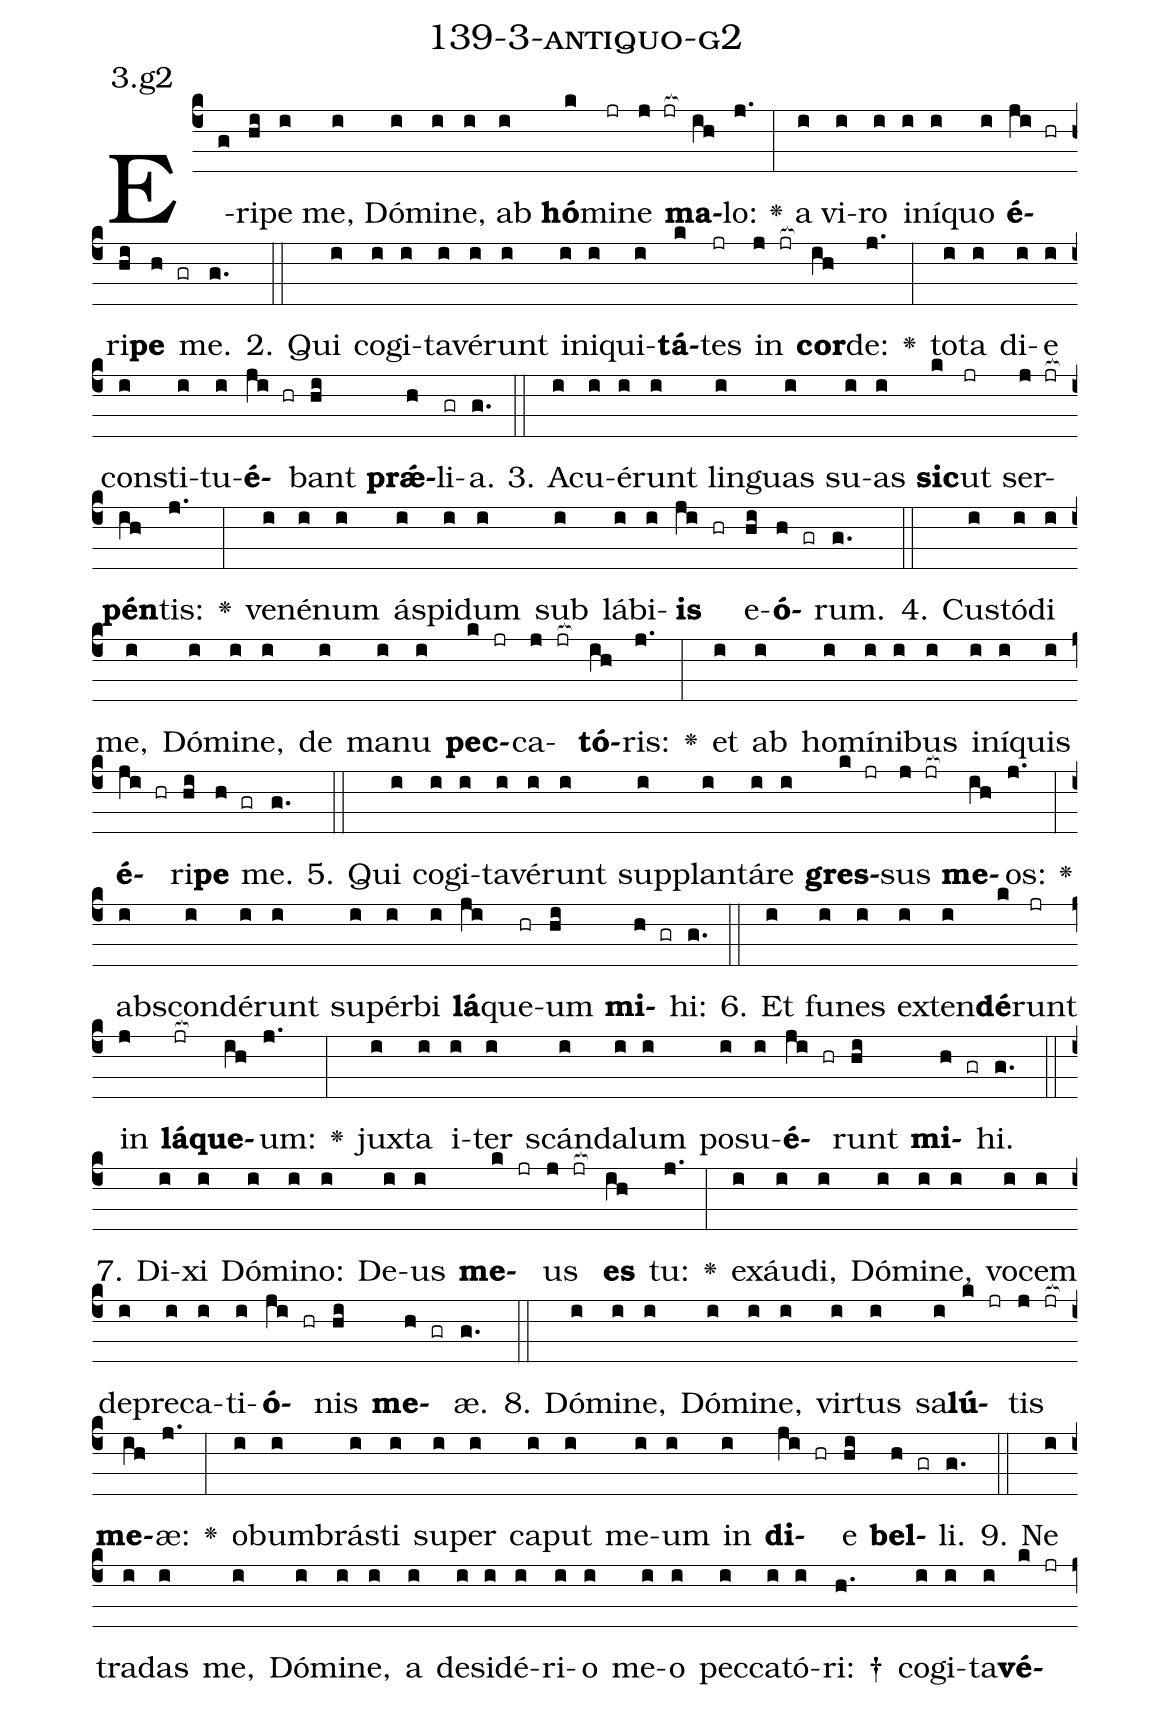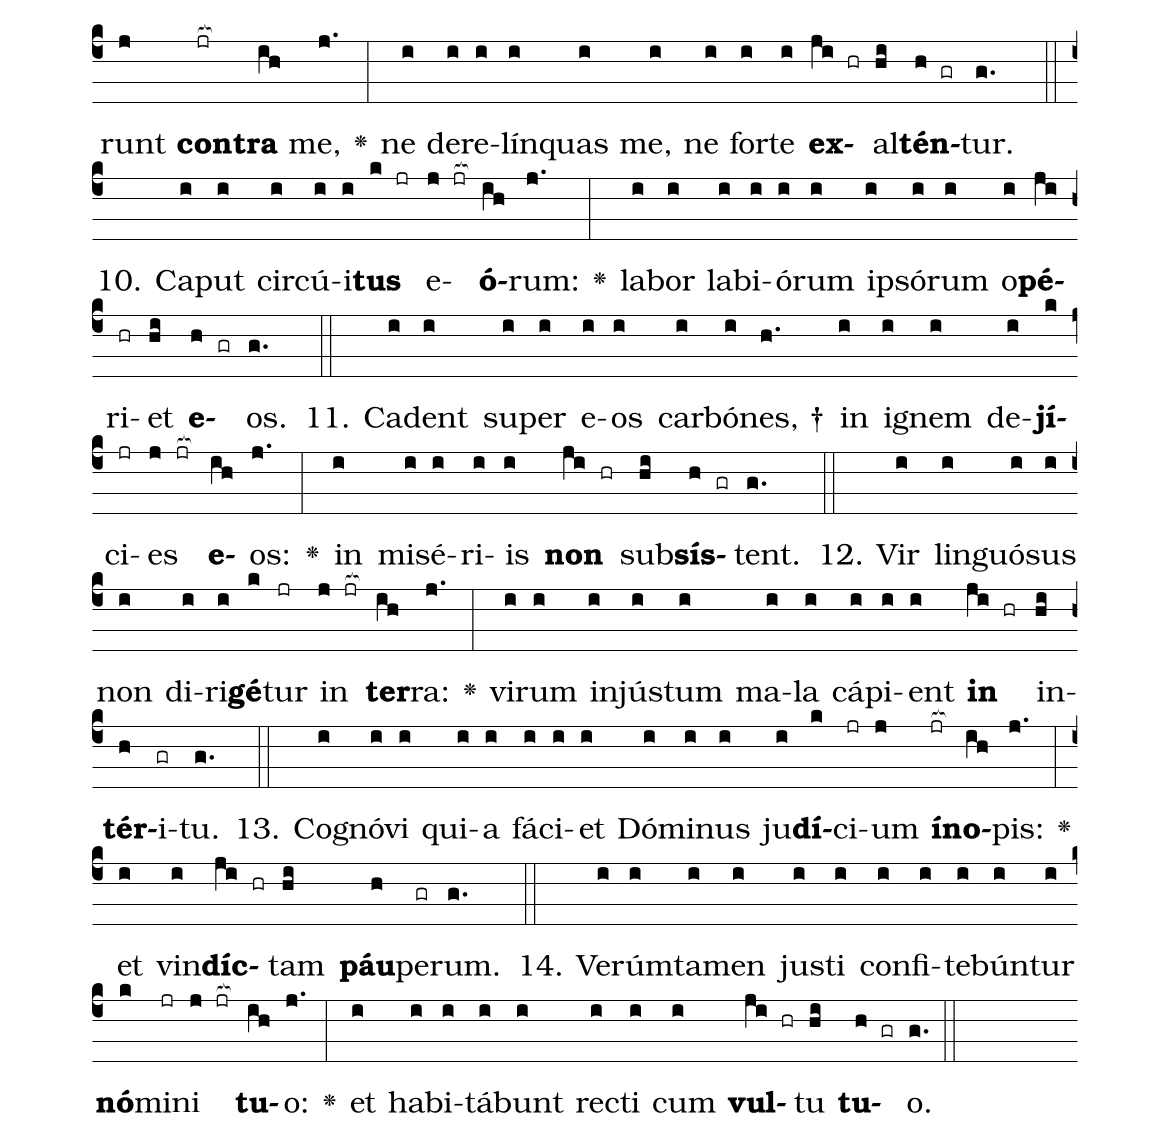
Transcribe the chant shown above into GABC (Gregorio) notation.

name: 139-3-antiquo-g2;
annotation: 3.g2;
%%
(c4)E(g)ri(hi)pe(i) me,(i) Dó(i)mi(i)ne,(i) ab(i) <b>hó</b>(k)mi(jr)ne(j jr[ocb:1{]) <b>ma</b>(ih[ocb:0}])lo:(j.) <v>\greheightstar</v>(:) a(i) vi(i)ro(i) in(i)í(i)quo(i) <b>é</b>(ji hr)ri(hi)<b>pe</b>(h gr) me.(g.) (::)
2. Qui(i) co(i)gi(i)ta(i)vé(i)runt(i) in(i)i(i)qui(i)<b>tá</b>(k)tes(jr) in(j jr[ocb:1{]) <b>cor</b>(ih[ocb:0}])de:(j.) <v>\greheightstar</v>(:) to(i)ta(i) di(i)e(i) con(i)sti(i)tu(i)<b>é</b>(ji hr)bant(hi) <b>prǽ</b>(h)li(gr)a.(g.) (::)
3. A(i)cu(i)é(i)runt(i) lin(i)guas(i) su(i)as(i) <b>sic</b>(k)ut(jr) ser(j jr[ocb:1{])<b>pén</b>(ih[ocb:0}])tis:(j.) <v>\greheightstar</v>(:) ve(i)né(i)num(i) ás(i)pi(i)dum(i) sub(i) lá(i)bi(i)<b>is</b>(ji hr) e(hi)<b>ó</b>(h gr)rum.(g.) (::)
4. Cus(i)tó(i)di(i) me,(i) Dó(i)mi(i)ne,(i) de(i) ma(i)nu(i) <b>pec</b>(k jr)ca(j jr[ocb:1{])<b>tó</b>(ih[ocb:0}])ris:(j.) <v>\greheightstar</v>(:) et(i) ab(i) ho(i)mí(i)ni(i)bus(i) in(i)í(i)quis(i) <b>é</b>(ji hr)ri(hi)<b>pe</b>(h gr) me.(g.) (::)
5. Qui(i) co(i)gi(i)ta(i)vé(i)runt(i) sup(i)plan(i)tá(i)re(i) <b>gres</b>(k jr)sus(j jr[ocb:1{]) <b>me</b>(ih[ocb:0}])os:(j.) <v>\greheightstar</v>(:) abs(i)con(i)dé(i)runt(i) su(i)pér(i)bi(i) <b>lá</b>(ji)que(hr)um(hi) <b>mi</b>(h gr)hi:(g.) (::)
6. Et(i) fu(i)nes(i) ex(i)ten(i)<b>dé</b>(k)runt(jr) in(j) <b>lá</b>(jr[ocb:1{])<b>que</b>(ih[ocb:0}])um:(j.) <v>\greheightstar</v>(:) jux(i)ta(i) i(i)ter(i) scán(i)da(i)lum(i) po(i)su(i)<b>é</b>(ji hr)runt(hi) <b>mi</b>(h gr)hi.(g.) (::)
7. Di(i)xi(i) Dó(i)mi(i)no:(i) De(i)us(i) <b>me</b>(k jr)us(j jr[ocb:1{]) <b>es</b>(ih[ocb:0}]) tu:(j.) <v>\greheightstar</v>(:) ex(i)áu(i)di,(i) Dó(i)mi(i)ne,(i) vo(i)cem(i) de(i)pre(i)ca(i)ti(i)<b>ó</b>(ji hr)nis(hi) <b>me</b>(h gr)æ.(g.) (::)
8. Dó(i)mi(i)ne,(i) Dó(i)mi(i)ne,(i) vir(i)tus(i) sa(i)<b>lú</b>(k jr)tis(j jr[ocb:1{]) <b>me</b>(ih[ocb:0}])æ:(j.) <v>\greheightstar</v>(:) ob(i)um(i)brás(i)ti(i) su(i)per(i) ca(i)put(i) me(i)um(i) in(i) <b>di</b>(ji hr)e(hi) <b>bel</b>(h gr)li.(g.) (::)
9. Ne(i) tra(i)das(i) me,(i) Dó(i)mi(i)ne,(i) a(i) de(i)si(i)dé(i)ri(i)o(i) me(i)o(i) pec(i)ca(i)tó(i)ri: †(h.) co(i)gi(i)ta(i)<b>vé</b>(k jr)runt(j) <b>con</b>(jr[ocb:1{])<b>tra</b>(ih[ocb:0}]) me,(j.) <v>\greheightstar</v>(:) ne(i) de(i)re(i)lín(i)quas(i) me,(i) ne(i) for(i)te(i) <b>ex</b>(ji hr)al(hi)<b>tén</b>(h gr)tur.(g.) (::)
10. Ca(i)put(i) cir(i)cú(i)i(i)<b>tus</b>(k jr) e(j jr[ocb:1{])<b>ó</b>(ih[ocb:0}])rum:(j.) <v>\greheightstar</v>(:) la(i)bor(i) la(i)bi(i)ó(i)rum(i) ip(i)só(i)rum(i) o(i)<b>pé</b>(ji)ri(hr)et(hi) <b>e</b>(h gr)os.(g.) (::)
11. Ca(i)dent(i) su(i)per(i) e(i)os(i) car(i)bó(i)nes, †(h.) in(i) i(i)gnem(i) de(i)<b>jí</b>(k)ci(jr)es(j jr[ocb:1{]) <b>e</b>(ih[ocb:0}])os:(j.) <v>\greheightstar</v>(:) in(i) mi(i)sé(i)ri(i)is(i) <b>non</b>(ji hr) sub(hi)<b>sís</b>(h gr)tent.(g.) (::)
12. Vir(i) lin(i)guó(i)sus(i) non(i) di(i)ri(i)<b>gé</b>(k)tur(jr) in(j jr[ocb:1{]) <b>ter</b>(ih[ocb:0}])ra:(j.) <v>\greheightstar</v>(:) vi(i)rum(i) in(i)jús(i)tum(i) ma(i)la(i) cá(i)pi(i)ent(i) <b>in</b>(ji hr) in(hi)<b>tér</b>(h)i(gr)tu.(g.) (::)
13. Co(i)gnó(i)vi(i) qui(i)a(i) fá(i)ci(i)et(i) Dó(i)mi(i)nus(i) ju(i)<b>dí</b>(k)ci(jr)um(j) <b>ín</b>(jr[ocb:1{])<b>o</b>(ih[ocb:0}])pis:(j.) <v>\greheightstar</v>(:) et(i) vin(i)<b>díc</b>(ji hr)tam(hi) <b>páu</b>(h)pe(gr)rum.(g.) (::)
14. Ve(i)rúm(i)ta(i)men(i) jus(i)ti(i) con(i)fi(i)te(i)bún(i)tur(i) <b>nó</b>(k)mi(jr)ni(j jr[ocb:1{]) <b>tu</b>(ih[ocb:0}])o:(j.) <v>\greheightstar</v>(:) et(i) ha(i)bi(i)tá(i)bunt(i) rec(i)ti(i) cum(i) <b>vul</b>(ji hr)tu(hi) <b>tu</b>(h gr)o.(g.) (::)
